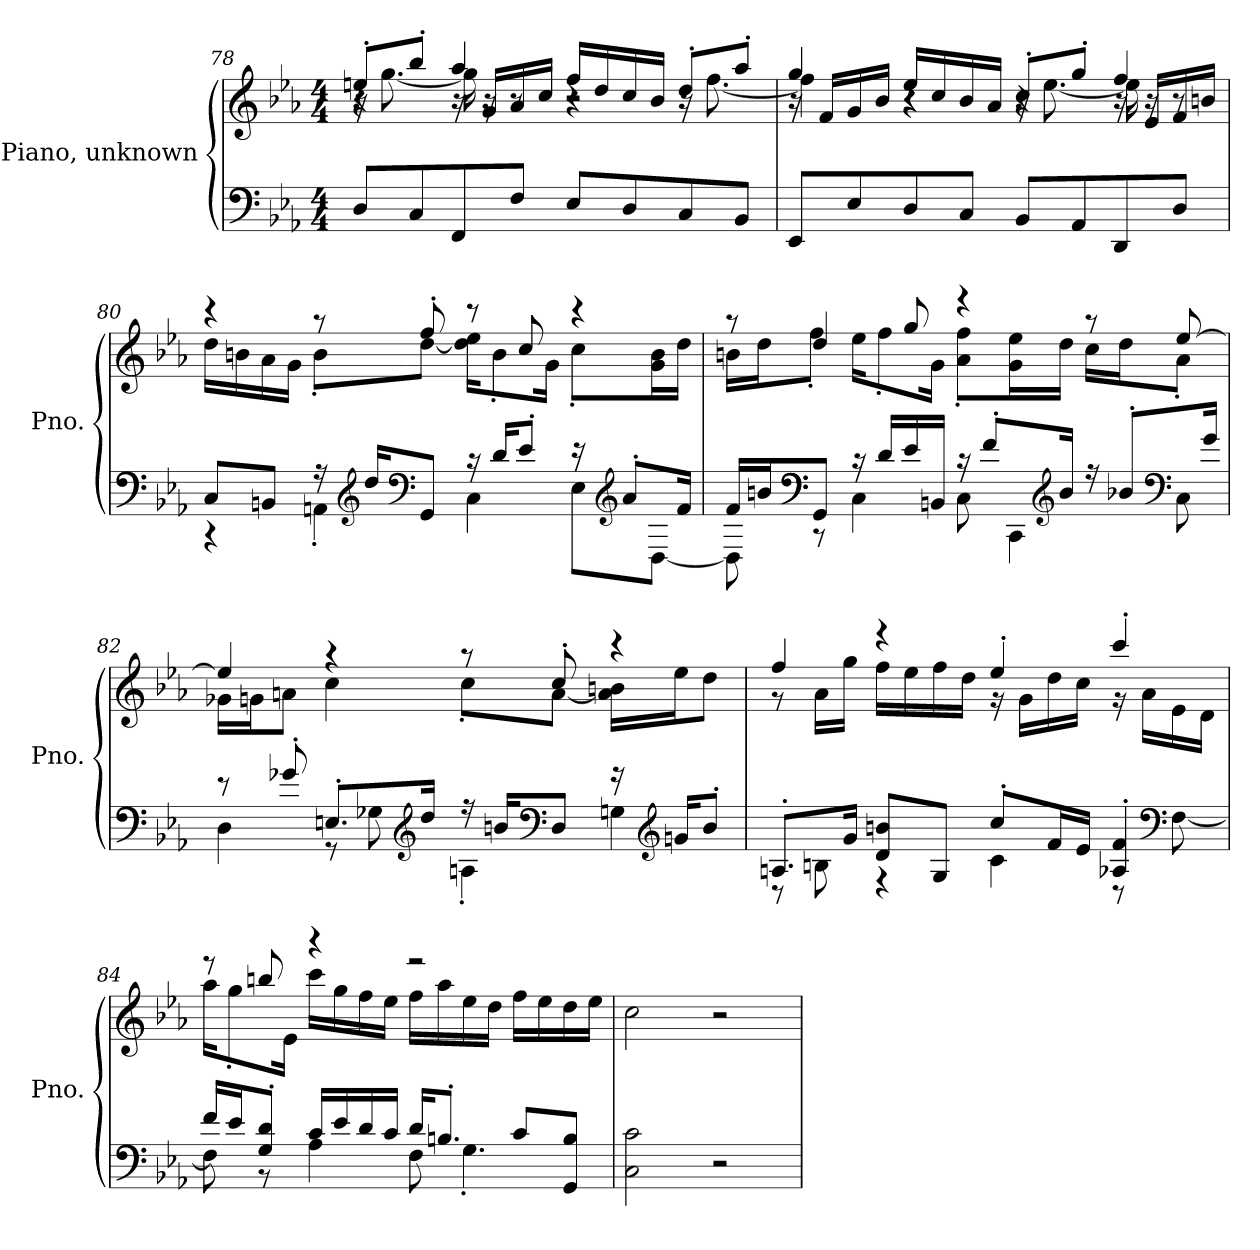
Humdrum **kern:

**kern	**kern
*part1	*part1
*staff2	*staff1
*I"Piano, unknown	*
*I'Pno.	*
*clefF4	*clefG2
*k[b-e-a-]	*k[b-e-a-]
*M4/4	*M4/4
=78	=78
*	*^
*	*	*^
8D/L	4r	16r	8een'/L
.	.	[8.gg\	.
8C/	.	.	8bb-'/J
8FF/	4aa-/	16gg\]	16r
.	.	16r	16g/LL
8F/J	.	8r	16a-/
.	.	.	16cc/JJ
8E-/L	2r	4r	16ff/LL
.	.	.	16dd/
8D/	.	.	16cc/
.	.	.	16b-/JJ
8C/	.	16r	8dd'/L
.	.	[8.ff\	.
8BB-/J	.	.	8aa-'/J
!!LO:LB:g=z	!!	!!
=79	=79	=79	=79
8EE-/L	4gg/	4ff\]	16r
.	.	.	16f/LL
8E-/	.	.	16g/
.	.	.	16b-/JJ
8D/	4r	4r	16ee-/LL
.	.	.	16cc/
8C/J	.	.	16b-/
.	.	.	16a-/JJ
8BB-/L	4r	16r	8cc'/L
.	.	[8.ee-\	.
8AA-/	.	.	8gg'/J
8DD/	4ff/	16ee-\]	16r
.	.	16r	16e-/LL
8D/J	.	8r	16f/
.	.	.	16bn/JJ
*	*	*v	*v
=80	=80	=80
*^	*	*
8C/L	4r	4r	16dd\LL
.	.	.	16bn\
8BBn/J	.	.	16a-\
.	.	.	16g\JJ
16r	4AAn'\	8r	8b'\L
*clefG2	*	*	*
16dd/KL	.	.	.
*clefF4	*	*	*
8GG/J	.	8ff'/	[8dd\J
16r	4C\	8r	16dd\] 16ee-\KL
16d/KL	.	.	8b'\
8e-'/J	.	8cc/	.
.	.	.	16g\Jk
16r	8E-\L	4r	8cc'\L
*clefG2	*	*	*
8a-'/L	.	.	.
.	[8D\J	.	16g\ 16b\L
16f/Jk	.	.	16dd\JJ
!!LO:LB:g=z	!!
=81	=81	=81	=81
16f/LL	8D\]	8r	16bn\LL
16bn/J	.	.	16dd\J
*clefF4	*	*	*
8GG/J	8r	4dd/	8ff'\J
16r	4C\	.	16ee-\KL
16d/LL	.	.	8ff'\
16e-/	.	8gg/	.
16BBn/JJ	.	.	16g\Jk
16r	8C\	4r	8a-\' 8ff\'L
8f'/L	.	.	.
.	4CC\	.	16g\ 16ee-\L
*clefG2	*	*	*
16b/Jk	.	.	16dd\JJ
16r	.	8r	16cc\LL
8b-X'/L	.	.	16dd\J
*clefF4	*	*	*
.	8C\	[8ee-/	8a-'\J
16g/Jk	.	.	.
!!LO:LB:g=z	!!
=82	=82	=82	=82
8r	4D\	4ee-/]	16g-X\LL
.	.	.	16gn\J
8g-X'/	.	.	8an\J
8.En'/L	8r	4r	4cc\
.	8G-X\	.	.
*clefG2	*	*	*
16dd/Jk	.	.	.
16r	4An'\	8r	8cc'\L
16bn/KL	.	.	.
*clefF4	*	*	*
8D/J	.	8cc'/	[8a\J
16r	4Gn\	4r	16a\] 16bn\LL
*clefG2	*	*	*
16gn/KL	.	.	16ee-\J
8b'/J	.	.	8dd\J
=83	=83	=83	=83
8.An'/L	8r	4ff/	8r
.	8Bn\	.	16a-\LL
16g/Jk	.	.	16gg\JJ
8d/ 8bn/L	4r	4r	16ff\LL
.	.	.	16ee-\
8G/J	.	.	16ff\
.	.	.	16dd\JJ
8cc'/L	4c\	4ee-'/	16r
.	.	.	16g\LL
16f/L	.	.	16dd\
16e-/JJ	.	.	16cc\JJ
4A-X/' 4f/'	8r	4ccc'/	16r
.	.	.	16a-\LL
*clefF4	*	*	*
.	[8F\	.	16e-\
.	.	.	16d\JJ
!!LO:LB:g=z	!!
=84	=84	=84	=84
16f/LL	8F\]	8r	16aa-\KL
16e-/J	.	.	8gg'\
8G/' 8d/'J	8r	8bbn/	.
.	.	.	16e-\Jk
16c/LL	4A-\	4r	16ccc\LL
16e-/	.	.	16gg\
16d/	.	.	16ff\
16c/JJ	.	.	16ee-\JJ
16d/KL	8F\	2r	16ff\LL
8.Bn'/J	.	.	16aa-\
.	4.G'\	.	16ee-\
.	.	.	16dd\JJ
8c/L	.	.	16ff\LL
.	.	.	16ee-\
8GG/ 8B/J	.	.	16dd\
.	.	.	16ee-\JJ
*v	*v	*	*
*	*v	*v
=85	=85
2C\ 2c\	2cc\
2r	2r
=	=
*-	*-
